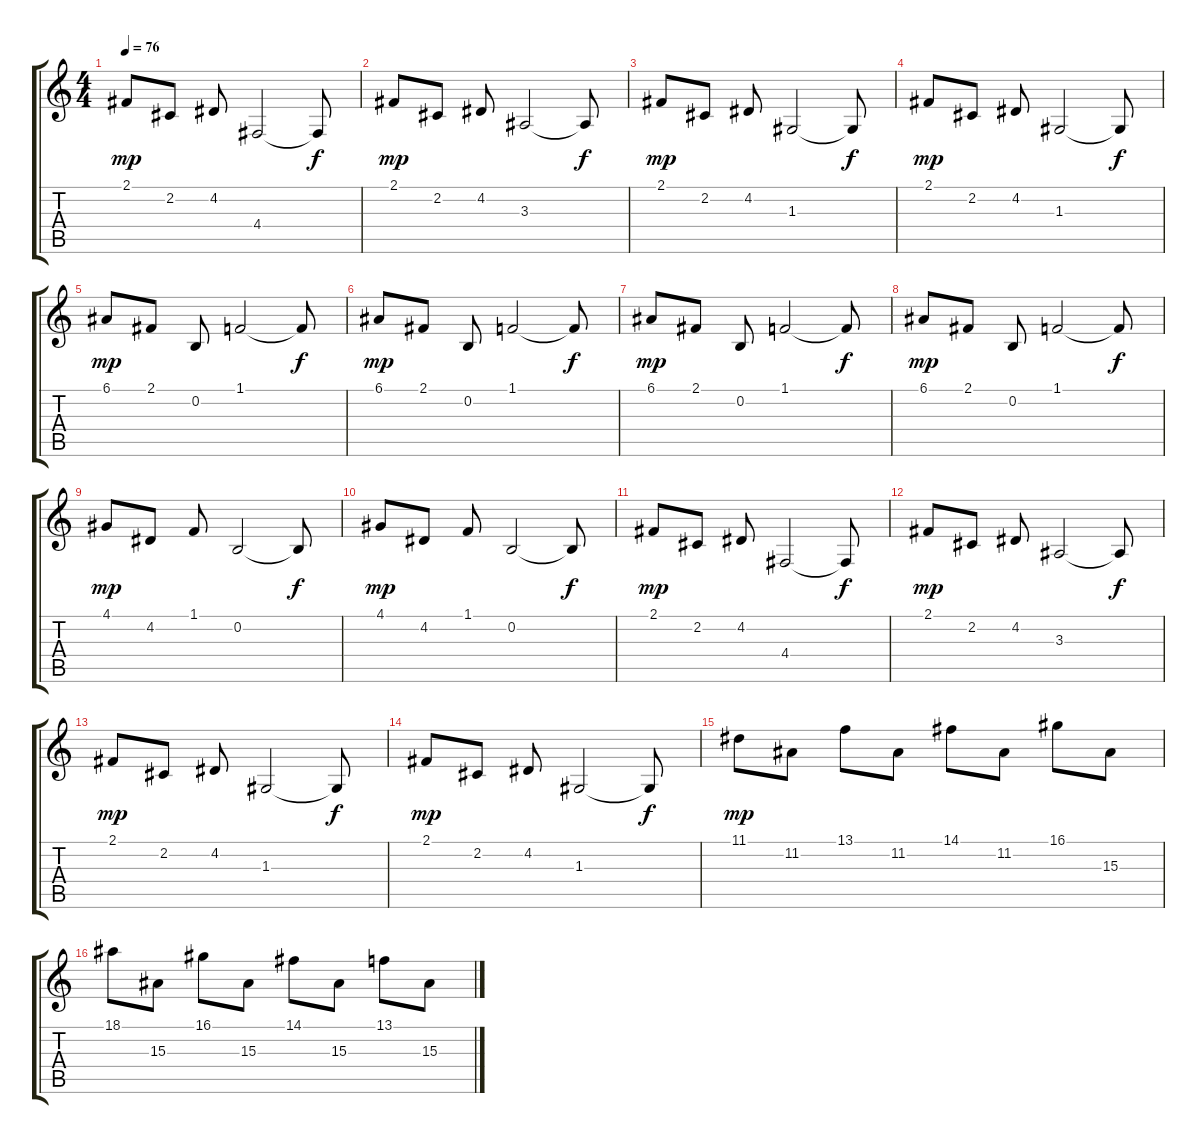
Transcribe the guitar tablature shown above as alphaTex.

\track "" {instrument electricpiano2}
\staff {score tabs}
\tuning (E4 B3 G3 D3 A2 E2) {hide}
\ts (4 4)
\tempo 76
\clef g2
\ks c
2.1.8{dy mp} 2.2.8 4.2.8 4.4.2 4.4{t}.8{dy f} |
2.1.8{dy mp} 2.2.8 4.2.8 3.3.2 3.3{t}.8{dy f} |
2.1.8{dy mp} 2.2.8 4.2.8 1.3.2 1.3{t}.8{dy f} |
2.1.8{dy mp} 2.2.8 4.2.8 1.3.2 1.3{t}.8{dy f} |
6.1.8{dy mp} 2.1.8 0.2.8 1.1.2 1.1{t}.8{dy f} |
6.1.8{dy mp} 2.1.8 0.2.8 1.1.2 1.1{t}.8{dy f} |
6.1.8{dy mp} 2.1.8 0.2.8 1.1.2 1.1{t}.8{dy f} |
6.1.8{dy mp} 2.1.8 0.2.8 1.1.2 1.1{t}.8{dy f} |
4.1.8{dy mp} 4.2.8 1.1.8 0.2.2 0.2{t}.8{dy f} |
4.1.8{dy mp} 4.2.8 1.1.8 0.2.2 0.2{t}.8{dy f} |
2.1.8{dy mp} 2.2.8 4.2.8 4.4.2 4.4{t}.8{dy f} |
2.1.8{dy mp} 2.2.8 4.2.8 3.3.2 3.3{t}.8{dy f} |
2.1.8{dy mp} 2.2.8 4.2.8 1.3.2 1.3{t}.8{dy f} |
2.1.8{dy mp} 2.2.8 4.2.8 1.3.2 1.3{t}.8{dy f} |
11.1.8{dy mp} 11.2.8 13.1.8 11.2.8 14.1.8 11.2.8 16.1.8 15.3.8 |
18.1.8 15.3.8 16.1.8 15.3.8 14.1.8 15.3.8 13.1.8 15.3.8
